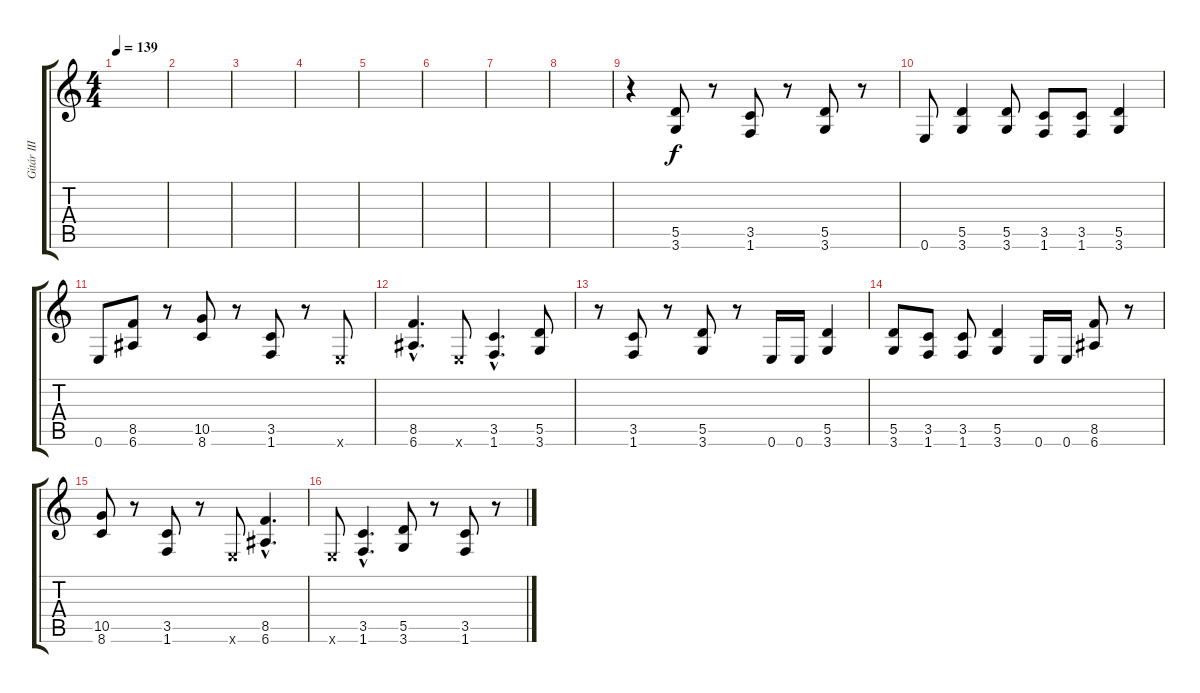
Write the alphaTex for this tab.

\track ("Gitár III" "Gitár III") {instrument distortionguitar}
\staff {score tabs}
\tuning (E4 B3 G3 D3 A2 E2) {hide}
\ts (4 4)
\tempo 139
\clef g2
\ks c
|
|
|
|
|
|
|
|
r.4 (5.5 3.6).8 r.8 (3.5 1.6).8 r.8 (5.5 3.6).8 r.8 |
0.6.8 (5.5 3.6).4 (5.5 3.6).8 (3.5 1.6).8 (3.5 1.6).8 (5.5 3.6).4 |
0.6.8 (8.5 6.6).8 r.8 (10.5 8.6).8 r.8 (3.5 1.6).8 r.8 0.6{x}.8 |
(8.5{hac} 6.6{hac}).4{d} 0.6{x}.8 (3.5{hac} 1.6{hac}).4{d} (5.5 3.6).8 |
r.8 (3.5 1.6).8 r.8 (5.5 3.6).8 r.8 0.6.16 0.6.16 (5.5 3.6).4 |
(5.5 3.6).8 (3.5 1.6).8 (3.5 1.6).8 (5.5 3.6).4 0.6.16 0.6.16 (8.5 6.6).8 r.8 |
(10.5 8.6).8 r.8 (3.5 1.6).8 r.8 0.6{x}.8 (8.5{hac} 6.6{hac}).4{d} |
0.6{x}.8 (3.5{hac} 1.6{hac}).4{d} (5.5 3.6).8 r.8 (3.5 1.6).8 r.8
